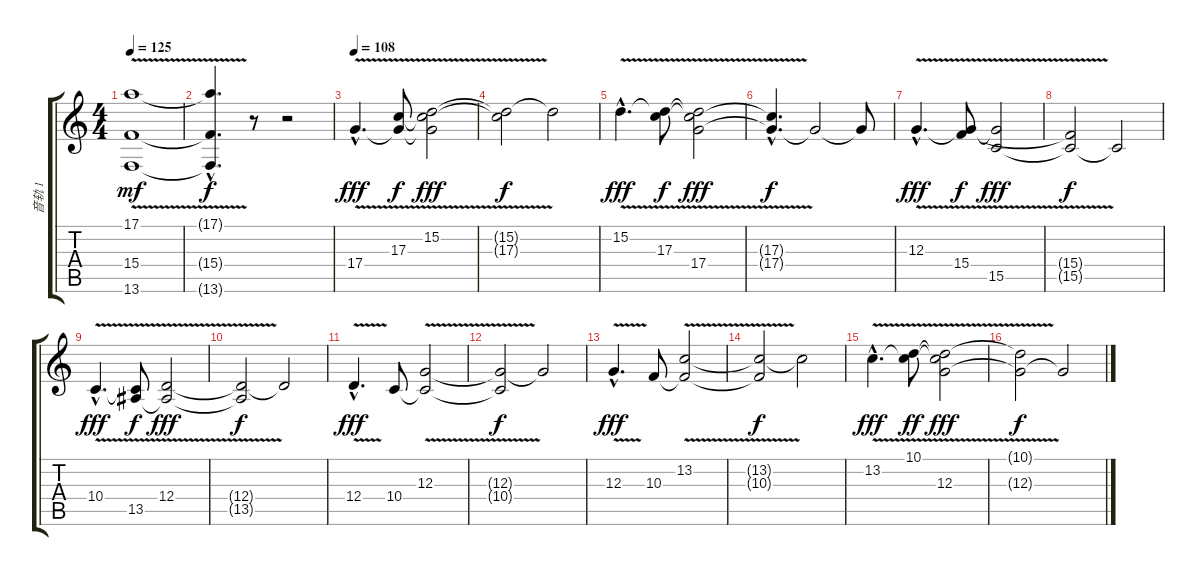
\track ("音轨 1" "音轨 1") {instrument pad8sweep}
\staff {score tabs}
\tuning (E4 B3 G3 D3 A2 E2) {hide}
\ts (4 4)
\tempo 125
\clef g2
\ks c
(17.1{v} 15.4 13.6).1{dy mf} |
(17.1{hac t} 15.4{hac t} 13.6{hac t}).4{d dy f} r.8 r.2 |
\tempo 108
17.4{v hac}.4{d dy fff} (17.3 17.4{t}).8{dy f} (15.2{v} 17.3{t} 17.4{t}).2{dy fff} |
(15.2{t} 17.3{t}).2{dy f} 15.2{t}.2 |
15.2{v hac}.4{d dy fff} (15.2{t} 17.3).8{dy f} (15.2{t} 17.3{t} 17.4{v}).2{dy fff} |
(17.3{hac t} 17.4{hac t}).4{d dy f} 17.4{t}.2 17.4{t}.8 |
12.3{v hac}.4{d dy fff} (12.3{t} 15.4).8{dy f} (12.3{t} 15.5{v}).2{dy fff} |
(15.4{t} 15.5{t}).2{dy f} 15.5{t}.2 |
10.4{v hac}.4{d dy fff} (10.4{t} 13.5).8{dy f} (12.4{v} 13.5{t}).2{dy fff} |
(12.4{t} 13.5{t}).2{dy f} 12.4{t}.2 |
12.4{v hac}.4{d dy fff} 10.4.8 (12.3{v} 10.4{t}).2 |
(12.3{t} 10.4{t}).2{dy f} 12.3{t}.2 |
12.3{v hac}.4{d dy fff} 10.3.8 (13.2{v} 10.3{t}).2 |
(13.2{t} 10.3{t}).2{dy f} 13.2{t}.2 |
13.2{v hac}.4{d dy fff} (10.1 13.2{t}).8{dy ff} (10.1{t} 13.2{t} 12.3{v}).2{dy fff} |
(10.1{t} 12.3{t}).2{dy f} 12.3{t}.2
